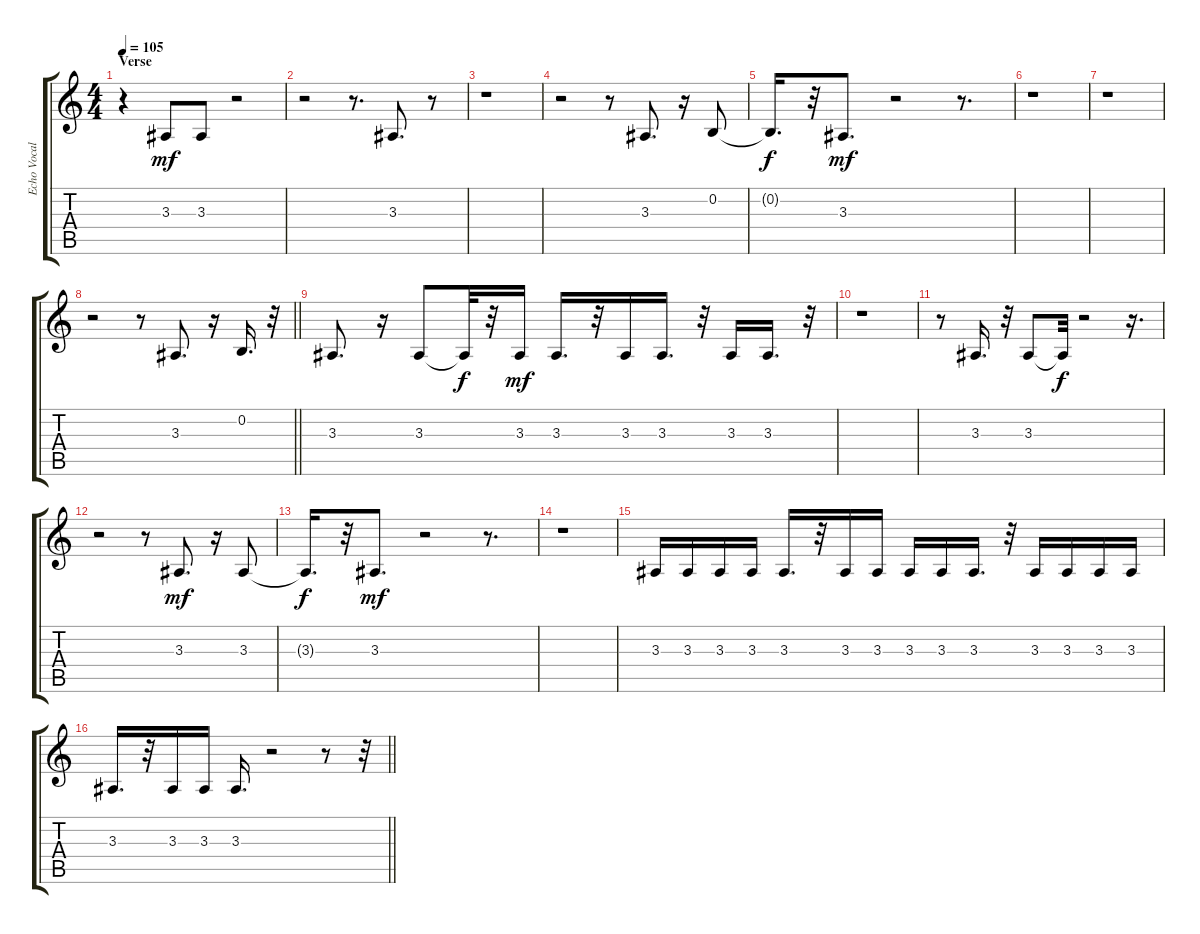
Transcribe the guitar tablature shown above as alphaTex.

\track ("Echo Vocals" "Echo Vocal") {instrument altosax}
\staff {score tabs}
\tuning (E4 B3 G3 D3 A2 E2) {hide}
\ts (4 4)
\section ("" "Verse")
\tempo 105
\clef g2
\ks c
r.4{dy mf} 3.3.8 3.3.8 r.2 |
r.2 r.8{d} 3.3.8{d} r.8 |
r.1 |
r.2 r.8 3.3.8{d} r.16 0.2.8 |
0.2{t}.16{d dy f} r.32 3.3.8{d dy mf} r.2 r.8{d} |
r.1 |
r.1 |
\barLineRight lightlight
r.2 r.8 3.3.8{d} r.16 0.2.16{d} r.32 |
3.3.8{d} r.16 3.3.8 3.3{t}.32{dy f} r.32 3.3.16{dy mf} 3.3.16{d} r.32 3.3.16 3.3.16{d} r.32 3.3.16 3.3.16{d} r.32 |
r.1 |
r.8 3.3.16{d} r.32 3.3.8 3.3{t}.32{dy f} r.2 r.16{d} |
r.2 r.8 3.3.8{d dy mf} r.16 3.3.8 |
3.3{t}.16{d dy f} r.32 3.3.8{d dy mf} r.2 r.8{d} |
r.1 |
3.3.16 3.3.16 3.3.16 3.3.16 3.3.16{d} r.32 3.3.16 3.3.16 3.3.16 3.3.16 3.3.16{d} r.32 3.3.16 3.3.16 3.3.16 3.3.16 |
\barLineRight lightlight
3.3.16{d} r.32 3.3.16 3.3.16 3.3.16{d} r.2 r.8 r.32
